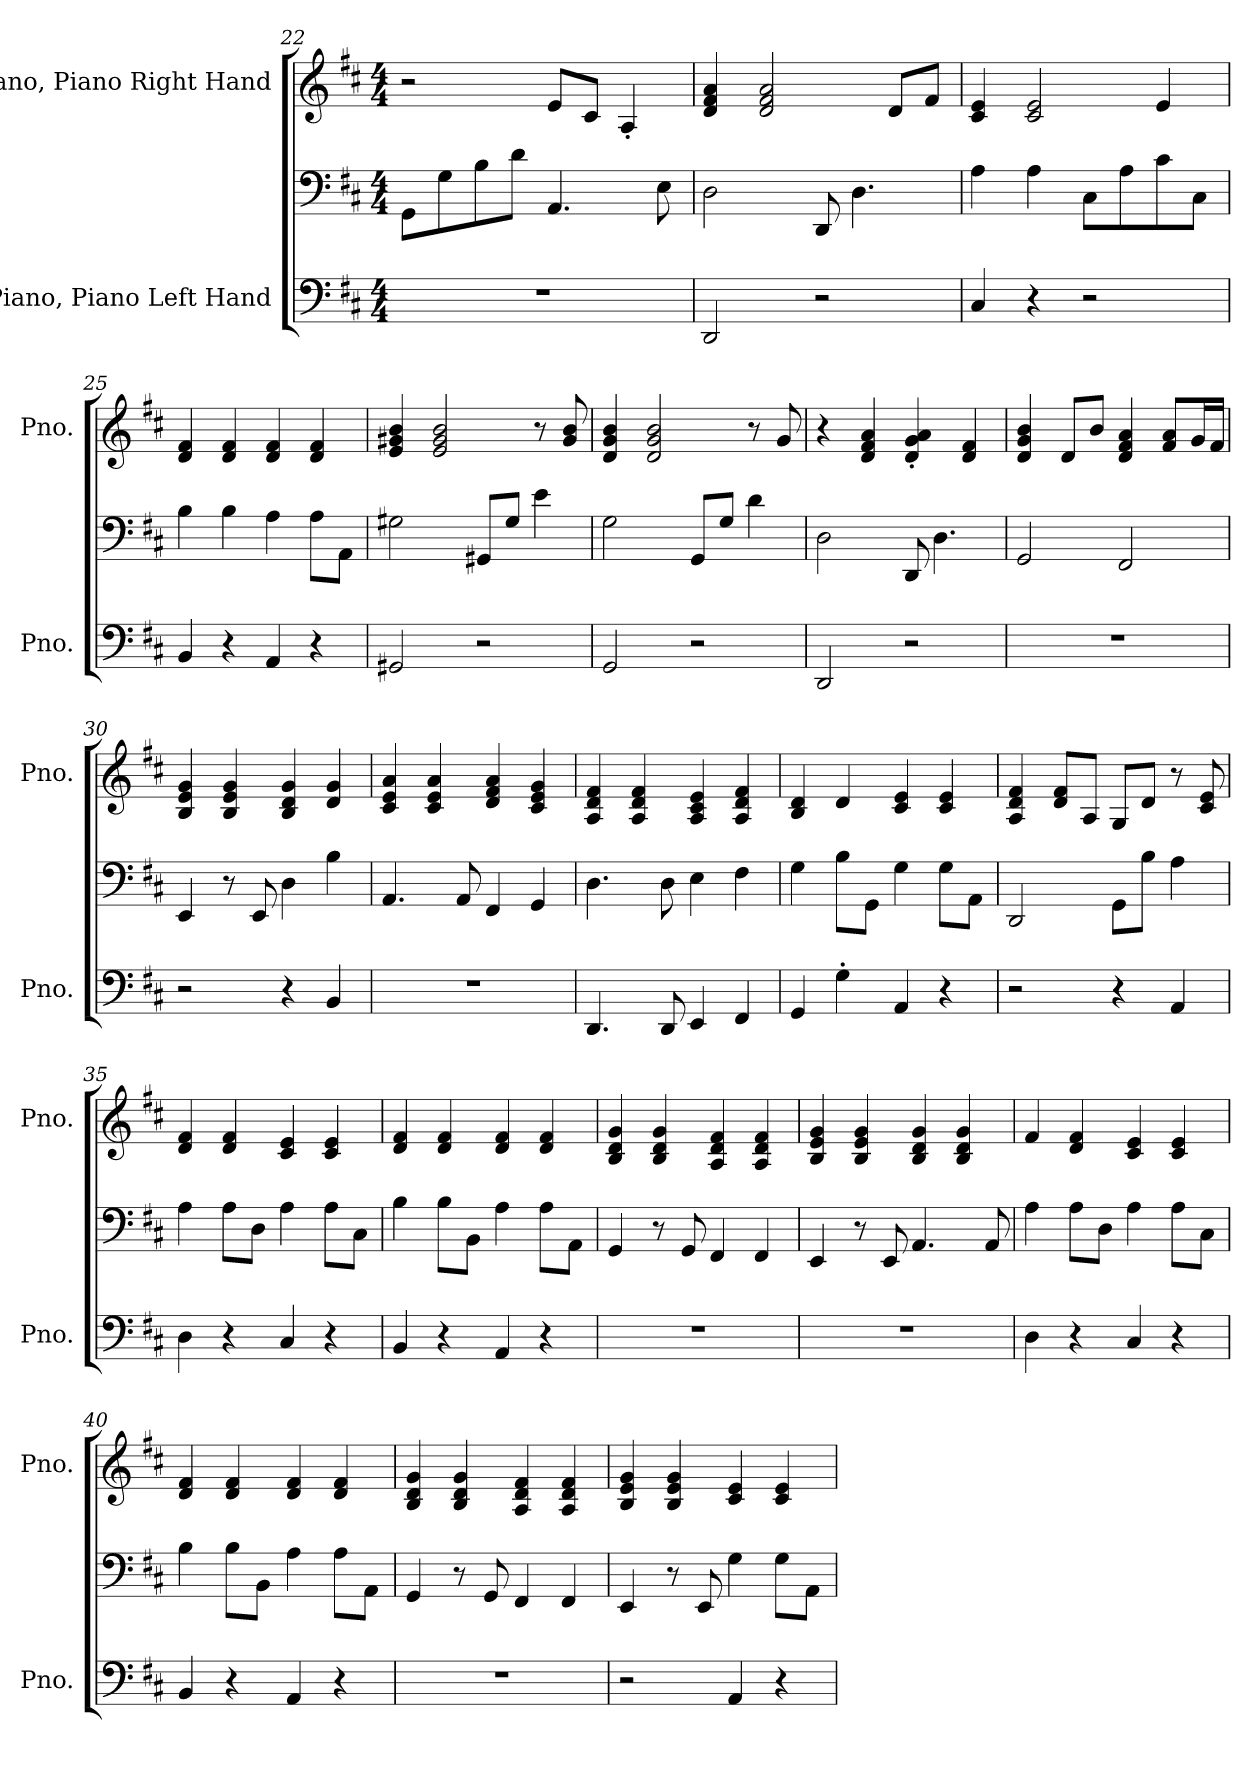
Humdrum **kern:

**kern	**kern	**kern
*part2	*part2	*part1
*staff3	*staff2	*staff1
*I"Piano, Piano Left Hand	*	*I"Piano, Piano Right Hand
*I'Pno.	*	*I'Pno.
*clefF4	*clefF4	*clefG2
*k[f#c#]	*k[f#c#]	*k[f#c#]
*M4/4	*M4/4	*M4/4
=22	=22	=22
1r	8GG\L	2r
.	8G\	.
.	8B\	.
.	8d\J	.
.	4.AA/	8e/L
.	.	8c#/J
.	.	4A'/
.	8E\	.
=23	=23	=23
2DD/	2D\	4d/ 4f#/ 4a/
.	.	2d/ 2f#/ 2a/
2r	8DD/	.
.	4.D\	.
.	.	8d/L
.	.	8f#/J
=24	=24	=24
4C#/	4A\	4c#/ 4e/
4r	4A\	2c#/ 2e/
2r	8C#\L	.
.	8A\	.
.	8c#\	4e/
.	8C#\J	.
=25	=25	=25
4BB/	4B\	4d/ 4f#/
4r	4B\	4d/ 4f#/
4AA/	4A\	4d/ 4f#/
4r	8A\L	4d/ 4f#/
.	8AA\J	.
=26	=26	=26
2GG#X/	2G#X\	4e/ 4g#X/ 4b/
.	.	2e/ 2g#/ 2b/
2r	8GG#X/L	.
.	8G#/J	.
.	4e\	8r
.	.	8g#/ 8b/
!!LO:LB:g=z
=27	=27	=27
2GG/	2G\	4d/ 4g/ 4b/
.	.	2d/ 2g/ 2b/
2r	8GG/L	.
.	8G/J	.
.	4d\	8r
.	.	8g/
=28	=28	=28
2DD/	2D\	4r
.	.	4d/ 4f#/ 4a/
2r	8DD/	4d/' 4g/' 4a/'
.	4.D\	.
.	.	4d/ 4f#/
=29	=29	=29
1r	2GG/	4d/ 4g/ 4b/
.	.	8d/L
.	.	8b/J
.	2FF#/	4d/ 4f#/ 4a/
.	.	8f#/ 8a/L
.	.	16g/L
.	.	16f#/JJ
=30	=30	=30
2r	4EE/	4B/ 4e/ 4g/
.	8r	4B/ 4e/ 4g/
.	8EE/	.
4r	4D\	4B/ 4d/ 4g/
4BB/	4B\	4d/ 4g/
=31	=31	=31
1r	4.AA/	4c#/ 4e/ 4a/
.	.	4c#/ 4e/ 4a/
.	8AA/	.
.	4FF#/	4d/ 4f#/ 4a/
.	4GG/	4c#/ 4e/ 4g/
=32	=32	=32
4.DD/	4.D\	4A/ 4d/ 4f#/
.	.	4A/ 4d/ 4f#/
8DD/	8D\	.
4EE/	4E\	4A/ 4c#/ 4e/
4FF#/	4F#\	4A/ 4d/ 4f#/
!!LO:LB:g=z
=33	=33	=33
4GG/	4G\	4B/ 4d/
4G'\	8B\L	4d/
.	8GG\J	.
4AA/	4G\	4c#/ 4e/
4r	8G\L	4c#/ 4e/
.	8AA\J	.
=34	=34	=34
2r	2DD/	4A/ 4d/ 4f#/
.	.	8d/ 8f#/L
.	.	8A/J
4r	8GG\L	8G/L
.	8B\J	8d/J
4AA/	4A\	8r
.	.	8c#/ 8e/
=35	=35	=35
4D\	4A\	4d/ 4f#/
4r	8A\L	4d/ 4f#/
.	8D\J	.
4C#/	4A\	4c#/ 4e/
4r	8A\L	4c#/ 4e/
.	8C#\J	.
=36	=36	=36
4BB/	4B\	4d/ 4f#/
4r	8B\L	4d/ 4f#/
.	8BB\J	.
4AA/	4A\	4d/ 4f#/
4r	8A\L	4d/ 4f#/
.	8AA\J	.
=37	=37	=37
1r	4GG/	4B/ 4d/ 4g/
.	8r	4B/ 4d/ 4g/
.	8GG/	.
.	4FF#/	4A/ 4d/ 4f#/
.	4FF#/	4A/ 4d/ 4f#/
!!LO:LB:g=z
=38	=38	=38
1r	4EE/	4B/ 4e/ 4g/
.	8r	4B/ 4e/ 4g/
.	8EE/	.
.	4.AA/	4B/ 4d/ 4g/
.	.	4B/ 4d/ 4g/
.	8AA/	.
=39	=39	=39
4D\	4A\	4f#/
4r	8A\L	4d/ 4f#/
.	8D\J	.
4C#/	4A\	4c#/ 4e/
4r	8A\L	4c#/ 4e/
.	8C#\J	.
=40	=40	=40
4BB/	4B\	4d/ 4f#/
4r	8B\L	4d/ 4f#/
.	8BB\J	.
4AA/	4A\	4d/ 4f#/
4r	8A\L	4d/ 4f#/
.	8AA\J	.
=41	=41	=41
1r	4GG/	4B/ 4d/ 4g/
.	8r	4B/ 4d/ 4g/
.	8GG/	.
.	4FF#/	4A/ 4d/ 4f#/
.	4FF#/	4A/ 4d/ 4f#/
=42	=42	=42
2r	4EE/	4B/ 4e/ 4g/
.	8r	4B/ 4e/ 4g/
.	8EE/	.
4AA/	4G\	4c#/ 4e/
4r	8G\L	4c#/ 4e/
.	8AA\J	.
=	=	=
*-	*-	*-
